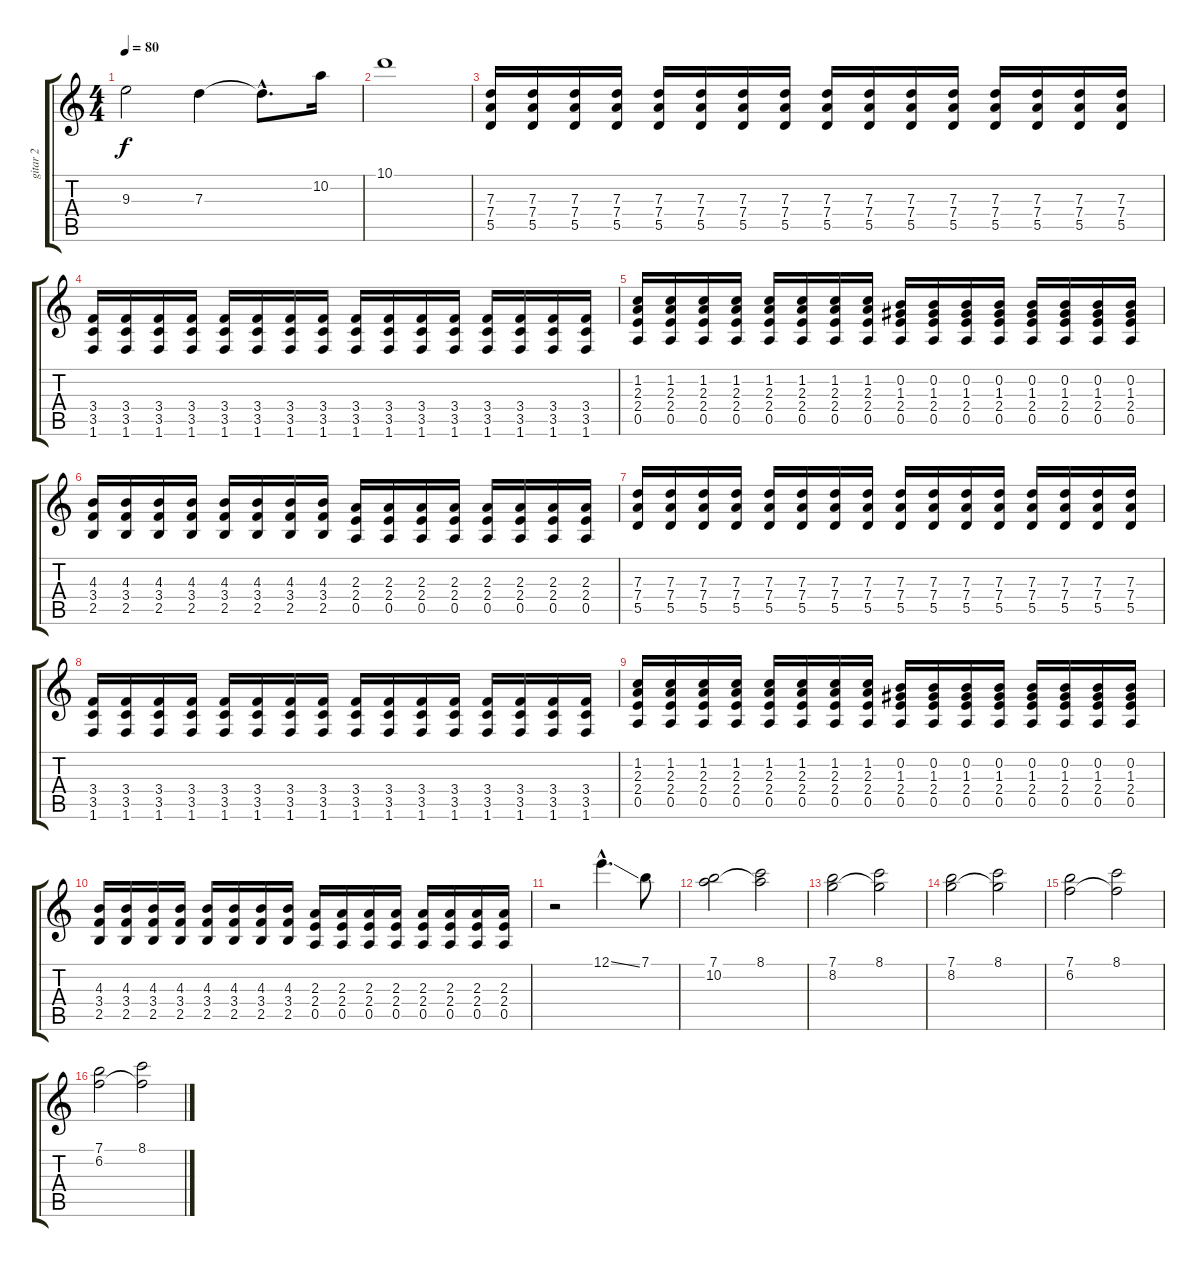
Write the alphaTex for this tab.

\track ("gitar 2" "gitar 2") {instrument acousticguitarnylon}
\staff {score tabs}
\tuning (E4 B3 G3 D3 A2 E2) {hide}
\ts (4 4)
\tempo 80
\clef g2
\ks c
9.3.2{dy f} 7.3.4 7.3{hac t}.8{d} 10.2.16 |
10.1.1 |
(7.3 7.4 5.5).16 (7.3 7.4 5.5).16 (7.3 7.4 5.5).16 (7.3 7.4 5.5).16 (7.3 7.4 5.5).16 (7.3 7.4 5.5).16 (7.3 7.4 5.5).16 (7.3 7.4 5.5).16 (7.3 7.4 5.5).16 (7.3 7.4 5.5).16 (7.3 7.4 5.5).16 (7.3 7.4 5.5).16 (7.3 7.4 5.5).16 (7.3 7.4 5.5).16 (7.3 7.4 5.5).16 (7.3 7.4 5.5).16 |
(3.4 3.5 1.6).16 (3.4 3.5 1.6).16 (3.4 3.5 1.6).16 (3.4 3.5 1.6).16 (3.4 3.5 1.6).16 (3.4 3.5 1.6).16 (3.4 3.5 1.6).16 (3.4 3.5 1.6).16 (3.4 3.5 1.6).16 (3.4 3.5 1.6).16 (3.4 3.5 1.6).16 (3.4 3.5 1.6).16 (3.4 3.5 1.6).16 (3.4 3.5 1.6).16 (3.4 3.5 1.6).16 (3.4 3.5 1.6).16 |
(1.2 2.3 2.4 0.5).16 (1.2 2.3 2.4 0.5).16 (1.2 2.3 2.4 0.5).16 (1.2 2.3 2.4 0.5).16 (1.2 2.3 2.4 0.5).16 (1.2 2.3 2.4 0.5).16 (1.2 2.3 2.4 0.5).16 (1.2 2.3 2.4 0.5).16 (0.2 1.3 2.4 0.5).16 (0.2 1.3 2.4 0.5).16 (0.2 1.3 2.4 0.5).16 (0.2 1.3 2.4 0.5).16 (0.2 1.3 2.4 0.5).16 (0.2 1.3 2.4 0.5).16 (0.2 1.3 2.4 0.5).16 (0.2 1.3 2.4 0.5).16 |
(4.3 3.4 2.5).16 (4.3 3.4 2.5).16 (4.3 3.4 2.5).16 (4.3 3.4 2.5).16 (4.3 3.4 2.5).16 (4.3 3.4 2.5).16 (4.3 3.4 2.5).16 (4.3 3.4 2.5).16 (2.3 2.4 0.5).16 (2.3 2.4 0.5).16 (2.3 2.4 0.5).16 (2.3 2.4 0.5).16 (2.3 2.4 0.5).16 (2.3 2.4 0.5).16 (2.3 2.4 0.5).16 (2.3 2.4 0.5).16 |
(7.3 7.4 5.5).16 (7.3 7.4 5.5).16 (7.3 7.4 5.5).16 (7.3 7.4 5.5).16 (7.3 7.4 5.5).16 (7.3 7.4 5.5).16 (7.3 7.4 5.5).16 (7.3 7.4 5.5).16 (7.3 7.4 5.5).16 (7.3 7.4 5.5).16 (7.3 7.4 5.5).16 (7.3 7.4 5.5).16 (7.3 7.4 5.5).16 (7.3 7.4 5.5).16 (7.3 7.4 5.5).16 (7.3 7.4 5.5).16 |
(3.4 3.5 1.6).16 (3.4 3.5 1.6).16 (3.4 3.5 1.6).16 (3.4 3.5 1.6).16 (3.4 3.5 1.6).16 (3.4 3.5 1.6).16 (3.4 3.5 1.6).16 (3.4 3.5 1.6).16 (3.4 3.5 1.6).16 (3.4 3.5 1.6).16 (3.4 3.5 1.6).16 (3.4 3.5 1.6).16 (3.4 3.5 1.6).16 (3.4 3.5 1.6).16 (3.4 3.5 1.6).16 (3.4 3.5 1.6).16 |
(1.2 2.3 2.4 0.5).16 (1.2 2.3 2.4 0.5).16 (1.2 2.3 2.4 0.5).16 (1.2 2.3 2.4 0.5).16 (1.2 2.3 2.4 0.5).16 (1.2 2.3 2.4 0.5).16 (1.2 2.3 2.4 0.5).16 (1.2 2.3 2.4 0.5).16 (0.2 1.3 2.4 0.5).16 (0.2 1.3 2.4 0.5).16 (0.2 1.3 2.4 0.5).16 (0.2 1.3 2.4 0.5).16 (0.2 1.3 2.4 0.5).16 (0.2 1.3 2.4 0.5).16 (0.2 1.3 2.4 0.5).16 (0.2 1.3 2.4 0.5).16 |
(4.3 3.4 2.5).16 (4.3 3.4 2.5).16 (4.3 3.4 2.5).16 (4.3 3.4 2.5).16 (4.3 3.4 2.5).16 (4.3 3.4 2.5).16 (4.3 3.4 2.5).16 (4.3 3.4 2.5).16 (2.3 2.4 0.5).16 (2.3 2.4 0.5).16 (2.3 2.4 0.5).16 (2.3 2.4 0.5).16 (2.3 2.4 0.5).16 (2.3 2.4 0.5).16 (2.3 2.4 0.5).16 (2.3 2.4 0.5).16 |
r.2 12.1{ss hac}.4{d} 7.1.8 |
(7.1 10.2).2 (8.1 10.2{t}).2 |
(7.1 8.2).2 (8.1 8.2{t}).2 |
(7.1 8.2).2 (8.1 8.2{t}).2 |
(7.1 6.2).2 (8.1 6.2{t}).2 |
(7.1 6.2).2 (8.1 6.2{t}).2
